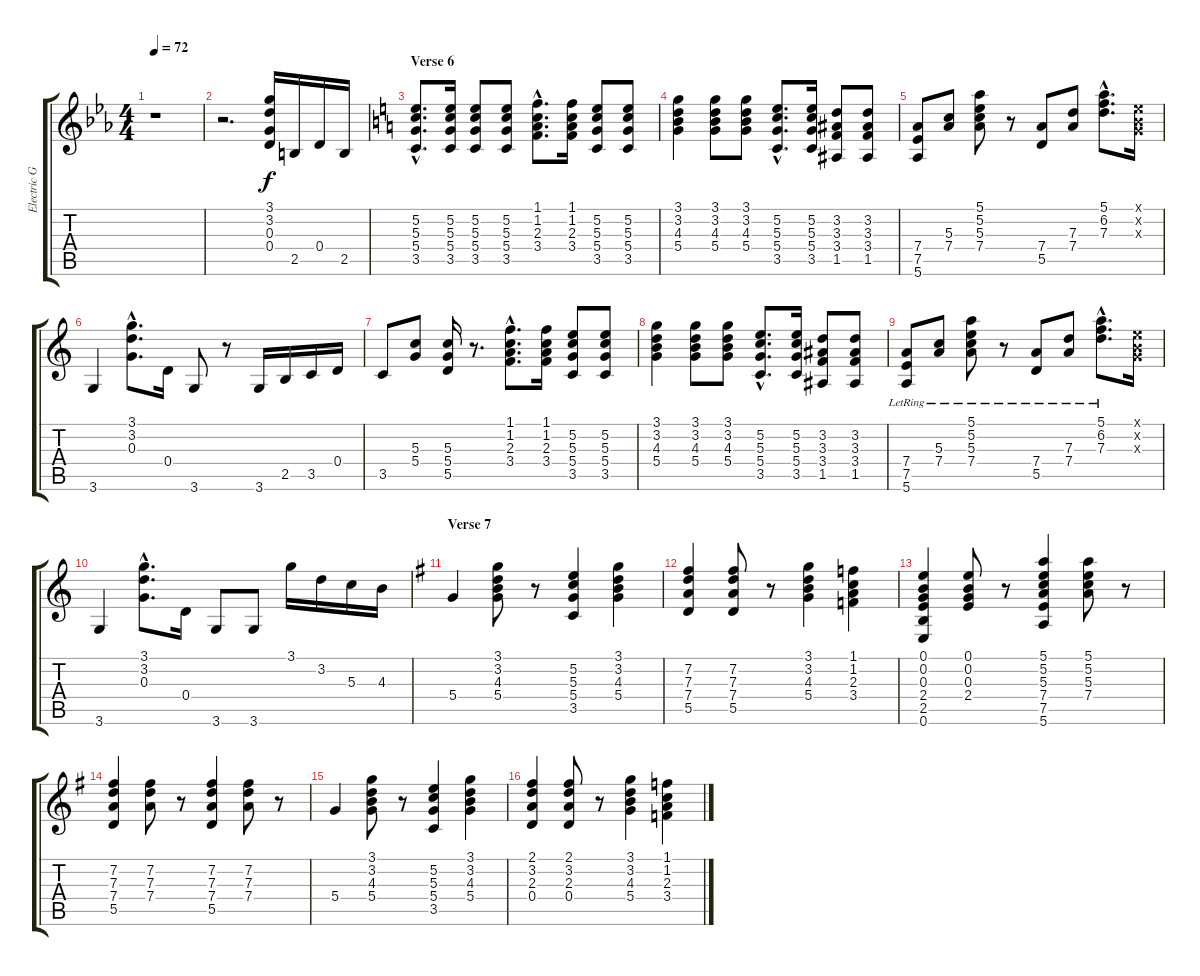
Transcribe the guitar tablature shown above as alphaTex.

\track ("Electric Guitar" "Electric G") {instrument electricguitarclean}
\staff {score tabs}
\tuning (E4 B3 G3 D3 A2 E2) {hide}
\ts (4 4)
\tempo 72
\clef g2
\ks eb
r.1{dy f} |
r.2{d} (3.1 3.2 0.3 0.4).16 2.5.16 0.4.16 2.5.16 |
\section ("" "Verse 6")
\ks c
(5.2{hac} 5.3{hac} 5.4{hac} 3.5{hac}).8{d} (5.2 5.3 5.4 3.5).16 (5.2 5.3 5.4 3.5).8 (5.2 5.3 5.4 3.5).8 (1.1{hac} 1.2{hac} 2.3{hac} 3.4{hac}).8{d} (1.1 1.2 2.3 3.4).16 (5.2 5.3 5.4 3.5).8 (5.2 5.3 5.4 3.5).8 |
(3.1 3.2 4.3 5.4).4 (3.1 3.2 4.3 5.4).8 (3.1 3.2 4.3 5.4).8 (5.2{hac} 5.3{hac} 5.4{hac} 3.5{hac}).8{d} (5.2 5.3 5.4 3.5).16 (3.2 3.3 3.4 1.5).8 (3.2 3.3 3.4 1.5).8 |
(7.4 7.5 5.6).8 (5.3 7.4).8 (5.1 5.2 5.3 7.4).8 r.8 (7.4 5.5).8 (7.3 7.4).8 (5.1{hac} 6.2{hac} 7.3{hac}).8{d} (0.1{x} 0.2{x} 0.3{x}).16 |
3.6.4 (3.1{hac} 3.2{hac} 0.3{hac}).8{d} 0.4.16 3.6.8 r.8 3.6.16 2.5.16 3.5.16 0.4.16 |
3.5.8 (5.3 5.4).8 (5.3 5.4 5.5).16 r.8{d} (1.1{hac} 1.2{hac} 2.3{hac} 3.4{hac}).8{d} (1.1 1.2 2.3 3.4).16 (5.2 5.3 5.4 3.5).8 (5.2 5.3 5.4 3.5).8 |
(3.1 3.2 4.3 5.4).4 (3.1 3.2 4.3 5.4).8 (3.1 3.2 4.3 5.4).8 (5.2{hac} 5.3{hac} 5.4{hac} 3.5{hac}).8{d} (5.2 5.3 5.4 3.5).16 (3.2 3.3 3.4 1.5).8 (3.2 3.3 3.4 1.5).8 |
(7.4{lr} 7.5{lr} 5.6{lr}).8 (5.3{lr} 7.4{lr}).8 (5.1{lr} 5.2{lr} 5.3{lr} 7.4{lr}).8 r.8 (7.4{lr} 5.5{lr}).8 (7.3{lr} 7.4{lr}).8 (5.1{hac lr} 6.2{hac lr} 7.3{hac lr}).8{d} (0.1{x} 0.2{x} 0.3{x}).16 |
3.6.4 (3.1{hac} 3.2{hac} 0.3{hac}).8{d} 0.4.16 3.6.8 3.6.8 3.1.16 3.2.16 5.3.16 4.3.16 |
\section ("" "Verse 7")
\ks g
5.4.4 (3.1 3.2 4.3 5.4).8 r.8 (5.2 5.3 5.4 3.5).4 (3.1 3.2 4.3 5.4).4 |
(7.2 7.3 7.4 5.5).4 (7.2 7.3 7.4 5.5).8 r.8 (3.1 3.2 4.3 5.4).4 (1.1 1.2 2.3 3.4).4 |
(0.1 0.2 0.3 2.4 2.5 0.6).4 (0.1 0.2 0.3 2.4).8 r.8 (5.1 5.2 5.3 7.4 7.5 5.6).4 (5.1 5.2 5.3 7.4).8 r.8 |
(7.2 7.3 7.4 5.5).4 (7.2 7.3 7.4).8 r.8 (7.2 7.3 7.4 5.5).4 (7.2 7.3 7.4).8 r.8 |
5.4.4 (3.1 3.2 4.3 5.4).8 r.8 (5.2 5.3 5.4 3.5).4 (3.1 3.2 4.3 5.4).4 |
(2.1 3.2 2.3 0.4).4 (2.1 3.2 2.3 0.4).8 r.8 (3.1 3.2 4.3 5.4).4 (1.1 1.2 2.3 3.4).4
